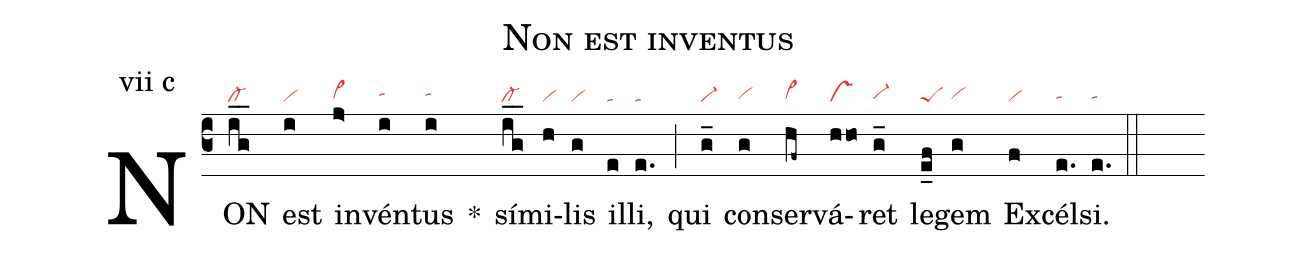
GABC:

name: Non est inventus;
annotation: vii c;
mode: 7;
nabc-lines: 1;
%%
(c3)
NON(i_g_|cl-) est(i|vi) in(j>|vi>hg)vén(i|tahh)tus(i|tahh) *()
sí(i_g_|cl-)mi(h|vi)lis(g|vi) il(e|ta)li,(e.|ta) (;)
qui(g_|vi-) con(g|vihg)ser(hf~|vi>hg)vá(hho|vs)ret(g_|vi-hg) le(e_f|peS)gem(g|vihg) Ex(f|vi)cél(e.|tahg)si.(e.|tahg) (::)
